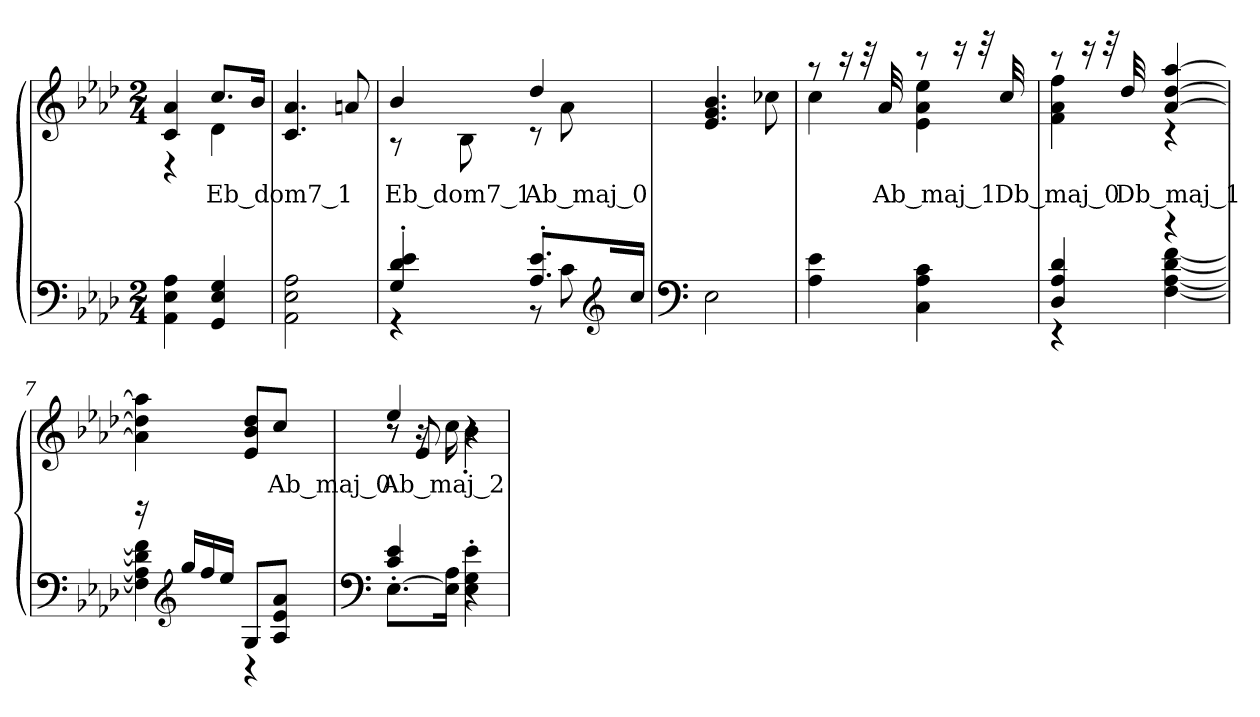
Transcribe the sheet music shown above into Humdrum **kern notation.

**kern	**kern	**text	**dynam
*part1	*part1	*part1	*part1
*staff2	*staff1	*staff1	*staff1/2
*clefF4	*clefG2	*	*
*k[b-e-a-d-]	*k[b-e-a-d-]	*	*
*M2/4	*M2/4	*	*
=1	=1	=1	=1
*	*^	*	*
!	!	!	!	!LO:DY:a
4AA-\ 4E-\ 4A-\	4c/ 4a-/	4r	.	M.M. = 40
4GG/ 4E-/ 4G/	8.cc/L	4d-\	Eb_dom7_1	.
.	16b-/Jk	.	.	.
*	*v	*v	*	*
=2	=2	=2	=2
2AA-\ 2E-\ 2A-\	4.c/ 4.a-/	.	.
.	8an/	.	.
=3	=3	=3	=3
*^	*^	*	*
4G'/ 4d-'/ 4e-'/	4r	4b-/	8r	Eb_dom7_1	.
.	.	.	8B-\	.	.
8.A-'/ 8.e-'/L	8r	4dd-/	8r	Ab_maj_0	.
.	8c\	.	8a-\	.	.
*clefG2	*	*	*	*	*
16ryy	.	.	.	.	.
16cc/Jk	16ryy	16ryy	16ryy	.	.
*	*	*v	*v	*	*
=4	=4	=4	=4	=4
*clefF4	*	*	*	*
2ryy	2E-\	4.e-/ 4.g/ 4.b-/	.	.
.	.	8cc-X\	.	.
*v	*v	*	*	*
=5	=5	=5	=5
*	*^	*	*
4A-\ 4e-\	8r	4cc\	.	.
.	16r	.	.	.
.	32r	.	.	.
.	32a-/	.	Ab_maj_1	.
4C\ 4A-\ 4c\	8r	4e-\ 4a-\ 4ee-\	.	.
.	16r	.	.	.
.	32r	.	.	.
.	32cc/	.	Db_maj_0	.
=6	=6	=6	=6	=6
*^	*	*	*	*
4D-/ 4A-/ 4d-/	4r	8r	4f\ 4a-\ 4ff\	.	.
.	.	16r	.	.	.
.	.	32r	.	.	.
.	.	32dd-/	.	Db_maj_1	.
4r	[4F\ [4A-\ [4d-\ [4f\	[4a-/ [4dd-/ [4aa-/	4r	.	.
*	*	*v	*v	*	*
=7	=7	=7	=7	=7
16r	4F]\ 4A-]\ 4d-]\ 4f]\	4a-]\ 4dd-]\ 4aa-]\	.	.
*clefG2	*	*	*	*
16gg/LL	.	.	.	.
16ff/	.	.	.	.
16ee-/JJ	.	.	.	.
8G/L	4r	8e-/ 8b-/ 8dd-/L	.	.
8A-/ 8e-/ 8a-/J	.	8cc/J	Ab_maj_0	.
*v	*v	*	*	*
=8	=8	=8	=8
*clefF4	*	*	*
*^	*^	*	*
*	*^	*	*^	*	*
2ryy	4c'/ 4e-'/	[8.E-\L	4ee-/	8r	8r	Ab_maj_2	.
.	.	.	.	16r	8e-/	.	.
.	.	16E-]\ 16A-\Jk	.	16cc\	.	.	.
.	4r	4E-'\ 4G'\ 4e-'\	4r	4b-'\	4r	.	.
*v	*v	*v	*	*	*	*	*
*	*v	*v	*v	*	*
=	=	=	=
*-	*-	*-	*-
